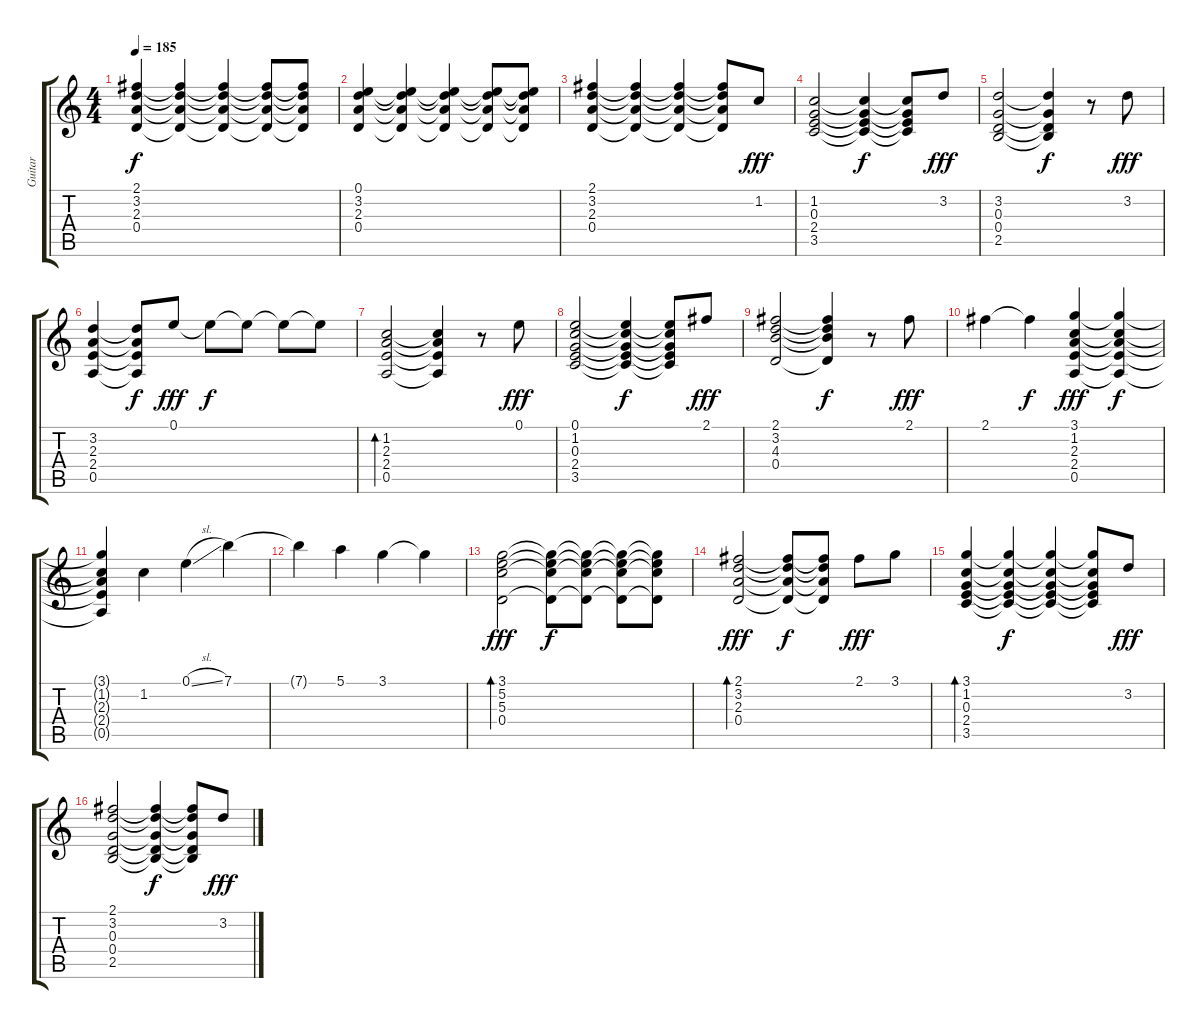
\track ("Guitar" "Guitar") {instrument acousticguitarsteel}
\staff {score tabs}
\tuning (E4 B3 G3 D3 A2 E2) {hide}
\ts (4 4)
\tempo 185
\clef g2
\ks c
(2.1 3.2 2.3 0.4).4{dy f} (2.1{t} 3.2{t} 2.3{t} 0.4{t}).4 (2.1{t} 3.2{t} 2.3{t} 0.4{t}).4 (2.1{t} 3.2{t} 2.3{t} 0.4{t}).8 (2.1{t} 3.2{t} 2.3{t} 0.4{t}).8 |
(0.1 3.2 2.3 0.4).4 (0.1{t} 3.2{t} 2.3{t} 0.4{t}).4 (0.1{t} 3.2{t} 2.3{t} 0.4{t}).4 (0.1{t} 3.2{t} 2.3{t} 0.4{t}).8 (0.1{t} 3.2{t} 2.3{t} 0.4{t}).8 |
(2.1 3.2 2.3 0.4).4 (2.1{t} 3.2{t} 2.3{t} 0.4{t}).4 (2.1{t} 3.2{t} 2.3{t} 0.4{t}).4 (2.1{t} 3.2{t} 2.3{t} 0.4{t}).8 1.2.8{dy fff} |
(1.2 0.3 2.4 3.5).2 (1.2{t} 0.3{t} 2.4{t} 3.5{t}).4{dy f} (1.2{t} 0.3{t} 2.4{t} 3.5{t}).8 3.2.8{dy fff} |
(3.2 0.3 0.4 2.5).2 (3.2{t} 0.3{t} 0.4{t} 2.5{t}).4{dy f} r.8 3.2.8{dy fff} |
(3.2 2.3 2.4 0.5).4 (3.2{t} 2.3{t} 2.4{t} 0.5{t}).8{dy f} 0.1.8{dy fff} 0.1{t}.8{dy f} 0.1{t}.8 0.1{t}.8 0.1{t}.8 |
(1.2 2.3 2.4 0.5).2{bd 480} (1.2{t} 2.3{t} 2.4{t} 0.5{t}).4 r.8 0.1.8{dy fff} |
(0.1 1.2 0.3 2.4 3.5).2 (0.1{t} 1.2{t} 0.3{t} 2.4{t} 3.5{t}).4{dy f} (0.1{t} 1.2{t} 0.3{t} 2.4{t} 3.5{t}).8 2.1.8{dy fff} |
(2.1 3.2 4.3 0.4).2 (2.1{t} 3.2{t} 4.3{t} 0.4{t}).4{dy f} r.8 2.1.8{dy fff} |
2.1.4 2.1{t}.4{dy f} (3.1 1.2 2.3 2.4 0.5).4{dy fff} (3.1{t} 1.2{t} 2.3{t} 2.4{t} 0.5{t}).4{dy f} |
(3.1{t} 1.2{t} 2.3{t} 2.4{t} 0.5{t}).4 1.2.4 0.1{sl}.4 7.1.4 |
7.1{t}.4 5.1.4 3.1.4 3.1{t}.4 |
(3.1 5.2 5.3 0.4).2{bd 480 dy fff} (3.1{t} 5.2{t} 5.3{t} 0.4{t}).8{dy f} (3.1{t} 5.2{t} 5.3{t} 0.4{t}).8 (3.1{t} 5.2{t} 5.3{t} 0.4{t}).8 (3.1{t} 5.2{t} 5.3{t} 0.4{t}).8 |
(2.1 3.2 2.3 0.4).2{bd 480 dy fff} (2.1{t} 3.2{t} 2.3{t} 0.4{t}).8{dy f} (2.1{t} 3.2{t} 2.3{t} 0.4{t}).8 2.1.8{dy fff} 3.1.8 |
(3.1 1.2 0.3 2.4 3.5).4{bd 480} (3.1{t} 1.2{t} 0.3{t} 2.4{t} 3.5{t}).4{dy f} (3.1{t} 1.2{t} 0.3{t} 2.4{t} 3.5{t}).4 (3.1{t} 1.2{t} 0.3{t} 2.4{t} 3.5{t}).8 3.2.8{dy fff} |
(2.1 3.2 0.3 0.4 2.5).2 (2.1{t} 3.2{t} 0.3{t} 0.4{t} 2.5{t}).4{dy f} (2.1{t} 3.2{t} 0.3{t} 0.4{t} 2.5{t}).8 3.2.8{dy fff}
